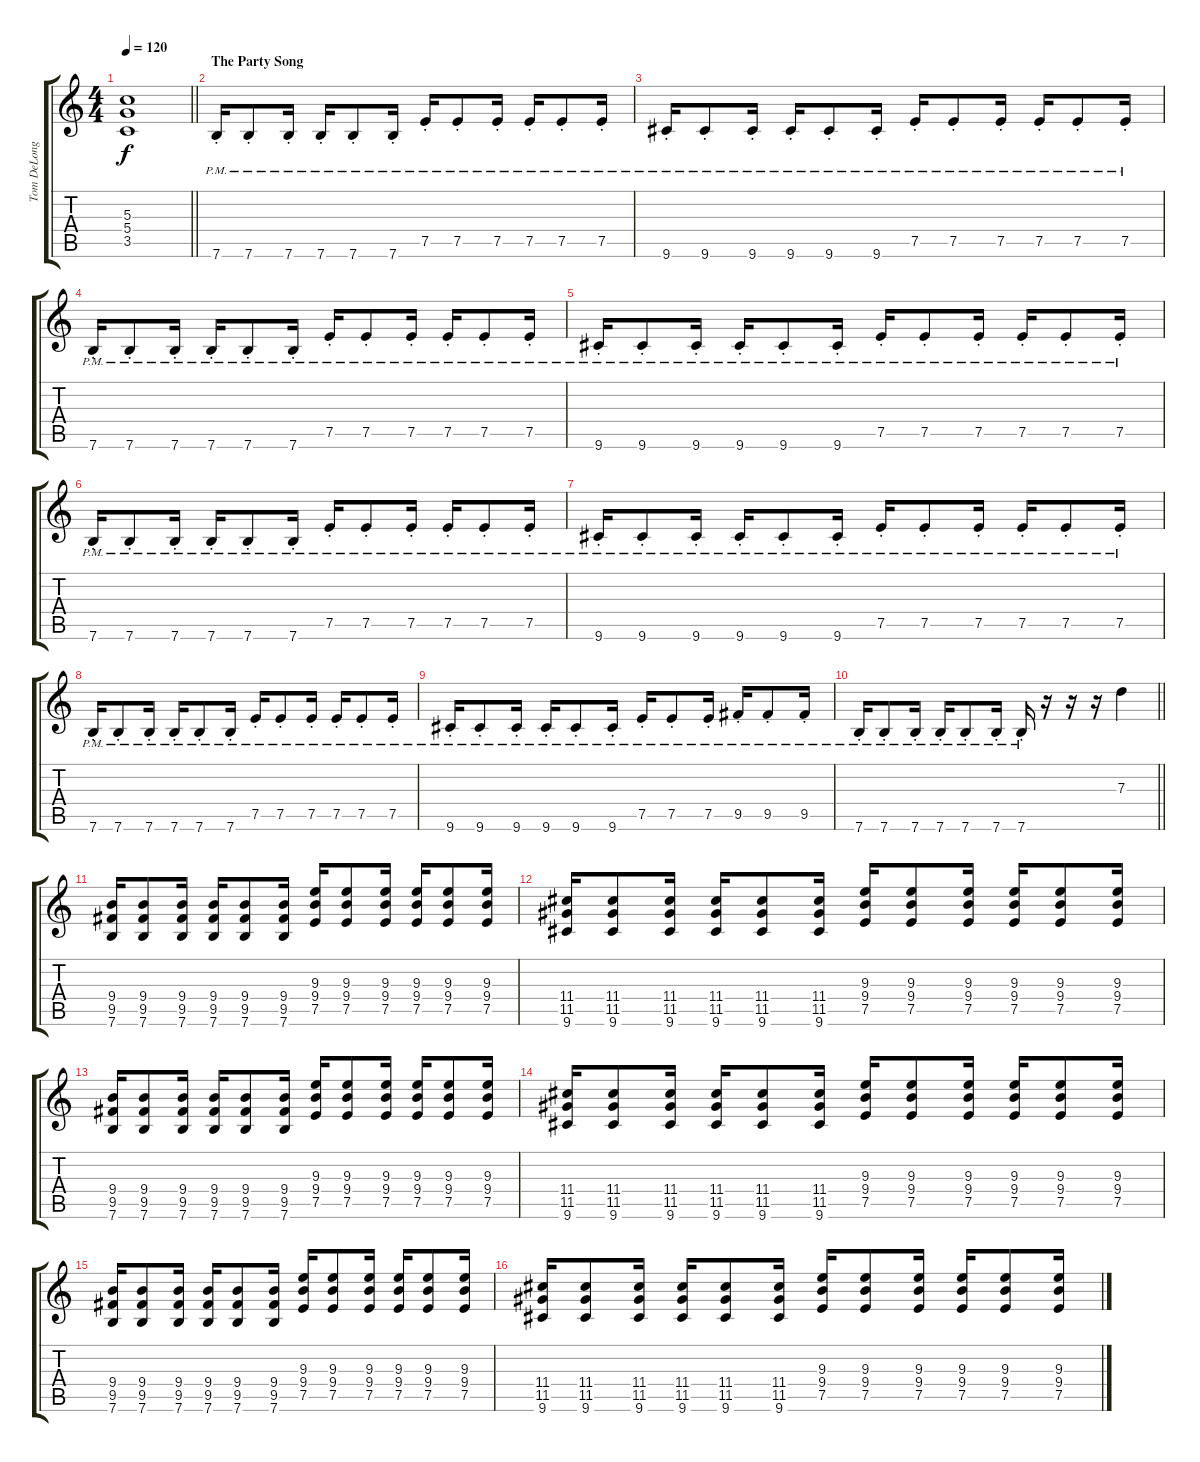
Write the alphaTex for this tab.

\track ("Tom DeLonge (Standard)" "Tom DeLong") {instrument distortionguitar}
\staff {score tabs}
\tuning (E4 B3 G3 D3 A2 E2) {hide}
\ts (4 4)
\tempo 120
\clef g2
\barLineRight lightlight
\ks c
(5.3{t} 5.4{t} 3.5{t}).1{dy f} |
\section ("" "The Party Song")
7.6{pm st}.16{volume 13} 7.6{pm st}.8{volume 13} 7.6{pm st}.16 7.6{pm st}.16 7.6{pm st}.8 7.6{pm st}.16 7.5{pm st}.16 7.5{pm st}.8 7.5{pm st}.16 7.5{pm st}.16 7.5{pm st}.8 7.5{pm st}.16 |
9.6{pm st}.16{volume 13} 9.6{pm st}.8{volume 13} 9.6{pm st}.16 9.6{pm st}.16 9.6{pm st}.8 9.6{pm st}.16 7.5{pm st}.16 7.5{pm st}.8 7.5{pm st}.16 7.5{pm st}.16 7.5{pm st}.8 7.5{pm st}.16 |
7.6{pm st}.16{volume 13} 7.6{pm st}.8{volume 13} 7.6{pm st}.16 7.6{pm st}.16 7.6{pm st}.8 7.6{pm st}.16 7.5{pm st}.16 7.5{pm st}.8 7.5{pm st}.16 7.5{pm st}.16 7.5{pm st}.8 7.5{pm st}.16 |
9.6{pm st}.16{volume 13} 9.6{pm st}.8{volume 13} 9.6{pm st}.16 9.6{pm st}.16 9.6{pm st}.8 9.6{pm st}.16 7.5{pm st}.16 7.5{pm st}.8 7.5{pm st}.16 7.5{pm st}.16 7.5{pm st}.8 7.5{pm st}.16 |
7.6{pm st}.16{volume 13} 7.6{pm st}.8{volume 13} 7.6{pm st}.16 7.6{pm st}.16 7.6{pm st}.8 7.6{pm st}.16 7.5{pm st}.16 7.5{pm st}.8 7.5{pm st}.16 7.5{pm st}.16 7.5{pm st}.8 7.5{pm st}.16 |
9.6{pm st}.16{volume 13} 9.6{pm st}.8{volume 13} 9.6{pm st}.16 9.6{pm st}.16 9.6{pm st}.8 9.6{pm st}.16 7.5{pm st}.16 7.5{pm st}.8 7.5{pm st}.16 7.5{pm st}.16 7.5{pm st}.8 7.5{pm st}.16 |
7.6{pm st}.16{volume 13} 7.6{pm st}.8{volume 13} 7.6{pm st}.16 7.6{pm st}.16 7.6{pm st}.8 7.6{pm st}.16 7.5{pm st}.16 7.5{pm st}.8 7.5{pm st}.16 7.5{pm st}.16 7.5{pm st}.8 7.5{pm st}.16 |
9.6{pm st}.16{volume 13} 9.6{pm st}.8{volume 13} 9.6{pm st}.16 9.6{pm st}.16 9.6{pm st}.8 9.6{pm st}.16 7.5{pm st}.16 7.5{pm st}.8 7.5{pm st}.16 9.5{pm st}.16 9.5{pm st}.8 9.5{pm st}.16 |
\barLineRight lightlight
7.6{pm st}.16 7.6{pm st}.8 7.6{pm st}.16 7.6{pm st}.16 7.6{pm st}.8 7.6{pm st}.16 7.6{pm st}.16 r.16 r.16 r.16 7.3.4{instrument guitarharmonics} |
\section ("" "")
(9.4 9.5 7.6).16{instrument distortionguitar} (9.4 9.5 7.6).8 (9.4 9.5 7.6).16 (9.4 9.5 7.6).16 (9.4 9.5 7.6).8 (9.4 9.5 7.6).16 (9.3 9.4 7.5).16 (9.3 9.4 7.5).8 (9.3 9.4 7.5).16 (9.3 9.4 7.5).16 (9.3 9.4 7.5).8 (9.3 9.4 7.5).16 |
(11.4 11.5 9.6).16 (11.4 11.5 9.6).8 (11.4 11.5 9.6).16 (11.4 11.5 9.6).16 (11.4 11.5 9.6).8 (11.4 11.5 9.6).16 (9.3 9.4 7.5).16 (9.3 9.4 7.5).8 (9.3 9.4 7.5).16 (9.3 9.4 7.5).16 (9.3 9.4 7.5).8 (9.3 9.4 7.5).16 |
(9.4 9.5 7.6).16{instrument distortionguitar} (9.4 9.5 7.6).8 (9.4 9.5 7.6).16 (9.4 9.5 7.6).16 (9.4 9.5 7.6).8 (9.4 9.5 7.6).16 (9.3 9.4 7.5).16 (9.3 9.4 7.5).8 (9.3 9.4 7.5).16 (9.3 9.4 7.5).16 (9.3 9.4 7.5).8 (9.3 9.4 7.5).16 |
(11.4 11.5 9.6).16 (11.4 11.5 9.6).8 (11.4 11.5 9.6).16 (11.4 11.5 9.6).16 (11.4 11.5 9.6).8 (11.4 11.5 9.6).16 (9.3 9.4 7.5).16 (9.3 9.4 7.5).8 (9.3 9.4 7.5).16 (9.3 9.4 7.5).16 (9.3 9.4 7.5).8 (9.3 9.4 7.5).16 |
(9.4 9.5 7.6).16{instrument distortionguitar} (9.4 9.5 7.6).8 (9.4 9.5 7.6).16 (9.4 9.5 7.6).16 (9.4 9.5 7.6).8 (9.4 9.5 7.6).16 (9.3 9.4 7.5).16 (9.3 9.4 7.5).8 (9.3 9.4 7.5).16 (9.3 9.4 7.5).16 (9.3 9.4 7.5).8 (9.3 9.4 7.5).16 |
(11.4 11.5 9.6).16 (11.4 11.5 9.6).8 (11.4 11.5 9.6).16 (11.4 11.5 9.6).16 (11.4 11.5 9.6).8 (11.4 11.5 9.6).16 (9.3 9.4 7.5).16 (9.3 9.4 7.5).8 (9.3 9.4 7.5).16 (9.3 9.4 7.5).16 (9.3 9.4 7.5).8 (9.3 9.4 7.5).16
